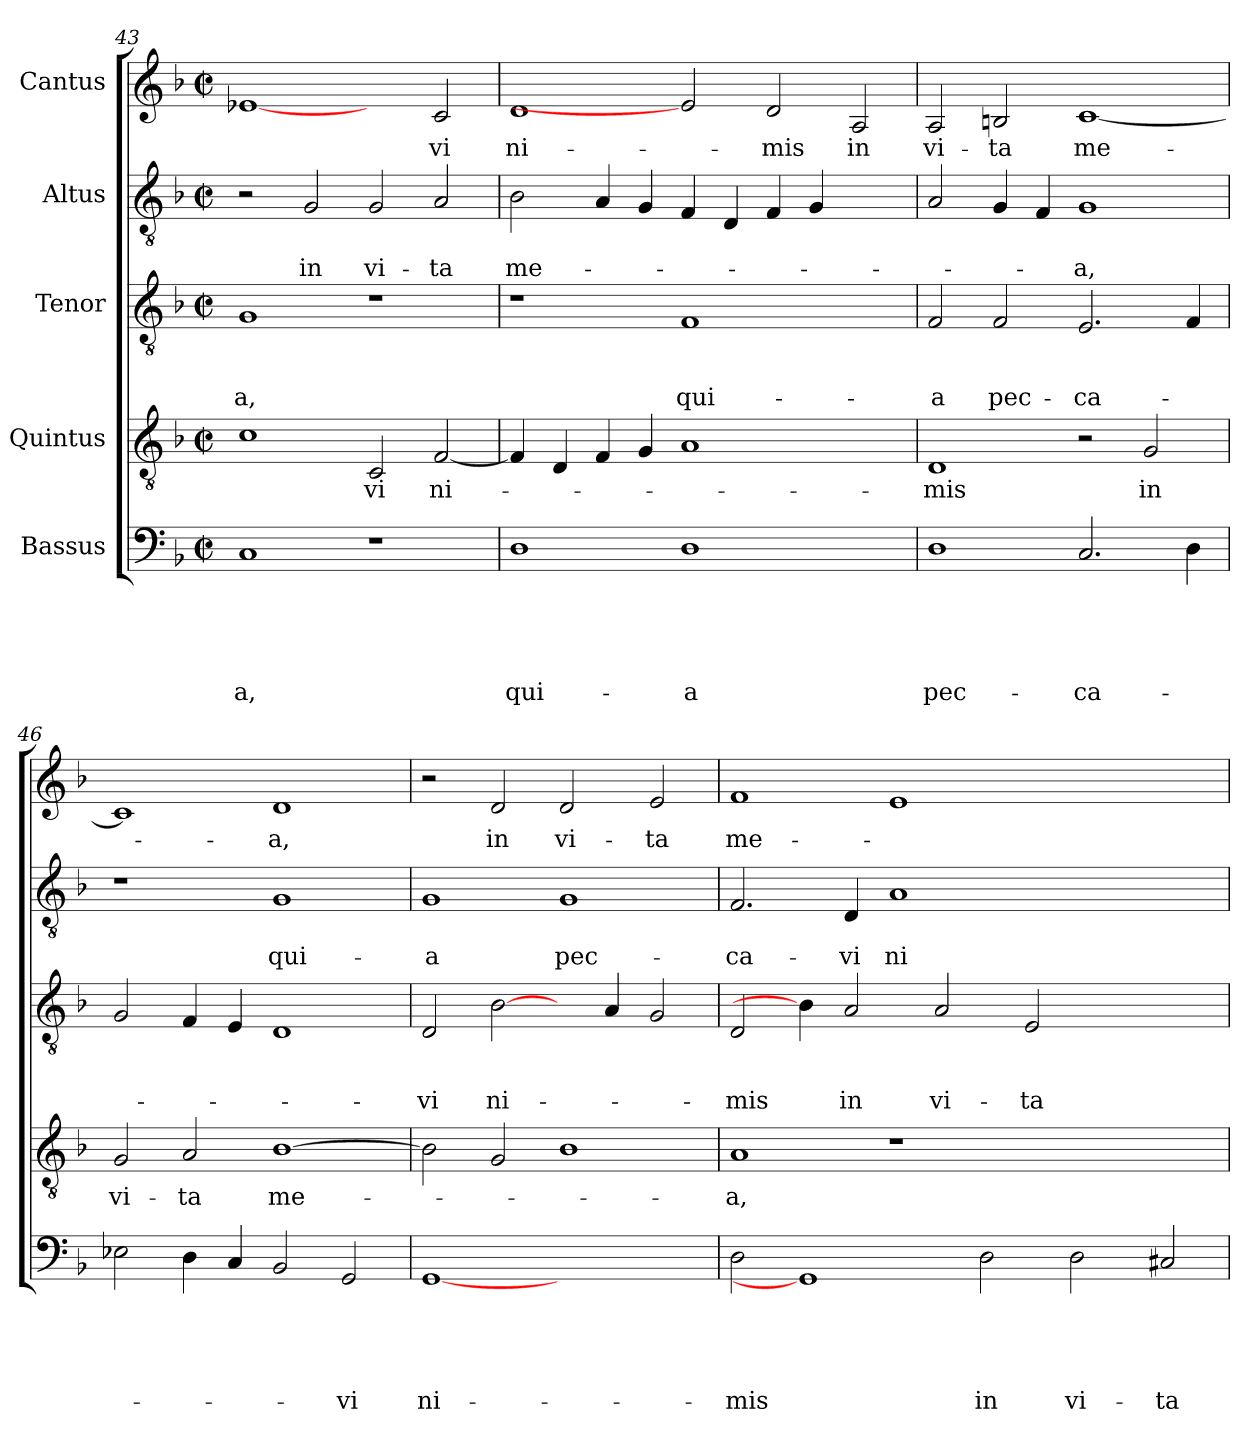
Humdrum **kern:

**kern	**text	**text	**text	**text	**text	**kern	**text	**kern	**text	**text	**text	**kern	**text	**text	**kern	**text
*part5	*part5	*part5	*part5	*part5	*part5	*part4	*part4	*part3	*part3	*part3	*part3	*part2	*part2	*part2	*part1	*part1
*staff5	*staff5	*staff5	*staff5	*staff5	*staff5	*staff4	*staff4	*staff3	*staff3	*staff3	*staff3	*staff2	*staff2	*staff2	*staff1	*staff1
*I"Bassus	*	*	*	*	*	*I"Quintus	*	*I"Tenor	*	*	*	*I"Altus	*	*	*I"Cantus	*
*clefF4	*	*	*	*	*	*clefGv2	*	*clefGv2	*	*	*	*clefGv2	*	*	*clefG2	*
*k[b-]	*	*	*	*	*	*k[b-]	*	*k[b-]	*	*	*	*k[b-]	*	*	*k[b-]	*
*F:	*	*	*	*	*	*F:	*	*F:	*	*	*	*F:	*	*	*F:	*
*M2/2	*	*	*	*	*	*M2/2	*	*M2/2	*	*	*	*M2/2	*	*	*M2/2	*
*met(c|)	*	*	*	*	*	*met(c|)	*	*met(c|)	*	*	*	*met(c|)	*	*	*met(c|)	*
=43	=43	=43	=43	=43	=43	=43	=43	=43	=43	=43	=43	=43	=43	=43	=43	=43
!	!	!	!	!	!LO:LY:b	!	!	!	!	!	!LO:LY:b	!	!	!	!	!
1C	.	.	.	.	-a,	1c	.	1G	.	.	-a,	2r	.	.	[1e-X	.
!	!	!	!	!	!	!	!	!	!	!	!	!	!	!LO:LY:b	!	!
.	.	.	.	.	.	.	.	.	.	.	.	2G/	.	in	.	.
!	!	!	!	!	!	!	!LO:LY:b	!	!	!	!	!	!	!LO:LY:b	!	!
1r	.	.	.	.	.	2C/	-vi	1r	.	.	.	2G/	.	vi-	2ryy	.
!	!	!	!	!	!	!	!LO:LY:b	!	!	!	!	!	!	!LO:LY:b	!	!LO:LY:b
.	.	.	.	.	.	[2F/	ni-	.	.	.	.	2A/	.	-ta	2c/	-vi
=44	=44	=44	=44	=44	=44	=44	=44	=44	=44	=44	=44	=44	=44	=44	=44	=44
!	!	!	!	!	!LO:LY:b	!	!	!	!	!	!	!	!	!LO:LY:b	!	!LO:LY:b
1D	.	.	.	.	qui-	4F/]	.	1r	.	.	.	2B-\	.	me-	1d	ni-
.	.	.	.	.	.	4D/	.	.	.	.	.	.	.	.	.	.
.	.	.	.	.	.	4F/	.	.	.	.	.	4A/	.	.	.	.
.	.	.	.	.	.	4G/	.	.	.	.	.	4G/	.	.	.	.
!	!	!	!	!	!LO:LY:b	!	!	!	!	!	!LO:LY:b	!	!	!	!	!
1D	.	.	.	.	-a	1A	.	1F	.	.	qui-	4F/	.	.	2e-]	.
.	.	.	.	.	.	.	.	.	.	.	.	4D/	.	.	.	.
!	!	!	!	!	!	!	!	!	!	!	!	!	!	!	!	!LO:LY:b
.	.	.	.	.	.	.	.	.	.	.	.	4F/	.	.	2d/	-mis
.	.	.	.	.	.	.	.	.	.	.	.	4G/	.	.	.	.
!	!	!	!	!	!	!	!	!	!	!	!	!	!	!	!	!LO:LY:b
2ryy	.	.	.	.	.	2ryy	.	2ryy	.	.	.	2ryy	.	.	2A/	in
!!LO:LB:g=z
=45	=45	=45	=45	=45	=45	=45	=45	=45	=45	=45	=45	=45	=45	=45	=45	=45
!	!	!	!	!	!LO:LY:b	!	!LO:LY:b	!	!	!	!LO:LY:b	!	!	!	!	!LO:LY:b
1D	.	.	.	.	pec-	1D	-mis	2F/	.	.	-a	2A/	.	.	2A/	vi-
!	!	!	!	!	!	!	!	!	!	!	!LO:LY:b	!	!	!	!	!LO:LY:b
.	.	.	.	.	.	.	.	2F/	.	.	pec-	4G/	.	.	2Bn/	-ta
.	.	.	.	.	.	.	.	.	.	.	.	4F/	.	.	.	.
!	!	!	!	!	!LO:LY:b	!	!	!	!	!	!LO:LY:b	!	!	!LO:LY:b	!	!LO:LY:b
2.C/	.	.	.	.	-ca-	2r	.	2.E/	.	.	-ca-	1G	.	-a,	[1c	me-
!	!	!	!	!	!	!	!LO:LY:b	!	!	!	!	!	!	!	!	!
.	.	.	.	.	.	2G/	in	.	.	.	.	.	.	.	.	.
4D\	.	.	.	.	.	.	.	4F/	.	.	.	.	.	.	.	.
=46	=46	=46	=46	=46	=46	=46	=46	=46	=46	=46	=46	=46	=46	=46	=46	=46
!	!	!	!	!	!	!	!LO:LY:b	!	!	!	!	!	!	!	!	!
2E-X\	.	.	.	.	.	2G/	vi-	2G/	.	.	.	1r	.	.	1c]	.
!	!	!	!	!	!	!	!LO:LY:b	!	!	!	!	!	!	!	!	!
4D\	.	.	.	.	.	2A/	-ta	4F/	.	.	.	.	.	.	.	.
4C/	.	.	.	.	.	.	.	4E/	.	.	.	.	.	.	.	.
!	!	!	!	!	!	!	!LO:LY:b	!	!	!	!	!	!	!LO:LY:b	!	!LO:LY:b
2BB-/	.	.	.	.	.	[1B-	me-	1D	.	.	.	1G	.	qui-	1d	-a,
!	!	!	!	!	!LO:LY:b	!	!	!	!	!	!	!	!	!	!	!
2GG/	.	.	.	.	-vi	.	.	.	.	.	.	.	.	.	.	.
=47	=47	=47	=47	=47	=47	=47	=47	=47	=47	=47	=47	=47	=47	=47	=47	=47
!	!	!	!	!	!LO:LY:b	!	!	!	!	!	!LO:LY:b	!	!	!LO:LY:b	!	!
[1GG	.	.	.	.	ni-	2B-\]	.	2D/	.	.	-vi	1G	.	-a	2r	.
!	!	!	!	!	!	!	!	!	!	!	!LO:LY:b	!	!	!	!	!LO:LY:b
.	.	.	.	.	.	2G/	.	[2B-\	.	.	ni-	.	.	.	2d/	in
!	!	!	!	!	!	!	!	!	!	!	!	!	!	!LO:LY:b	!	!LO:LY:b
1ryy	.	.	.	.	.	1B-	.	4ryy	.	.	.	1G	.	pec-	2d/	vi-
.	.	.	.	.	.	.	.	4A/	.	.	.	.	.	.	.	.
!	!	!	!	!	!	!	!	!	!	!	!	!	!	!	!	!LO:LY:b
.	.	.	.	.	.	.	.	2G/	.	.	.	.	.	.	2e/	-ta
=48	=48	=48	=48	=48	=48	=48	=48	=48	=48	=48	=48	=48	=48	=48	=48	=48
!	!	!	!	!	!LO:LY:b	!	!LO:LY:b	!	!	!	!LO:LY:b	!	!	!LO:LY:b	!	!LO:LY:b
2D\	.	.	.	.	-mis	1A	-a,	2D/	.	.	-mis	2.F/	.	-ca-	1f	me-
1GG]	.	.	.	.	.	.	.	4B-\]	.	.	.	.	.	.	.	.
!	!	!	!	!	!	!	!	!	!	!	!LO:LY:b	!	!	!LO:LY:b	!	!
.	.	.	.	.	.	.	.	2A/	.	.	in	4D/	.	-vi	.	.
!	!	!	!	!	!	!	!	!	!	!	!	!	!	!LO:LY:b	!	!
.	.	.	.	.	.	1r	.	.	.	.	.	1A	.	ni-	1e	.
!	!	!	!	!	!	!	!	!	!	!	!LO:LY:b	!	!	!	!	!
.	.	.	.	.	.	.	.	2A/	.	.	vi-	.	.	.	.	.
!	!	!	!	!	!LO:LY:b	!	!	!	!	!	!	!	!	!	!	!
2D\	.	.	.	.	in	.	.	.	.	.	.	.	.	.	.	.
!	!	!	!	!	!	!	!	!	!	!	!LO:LY:b	!	!	!	!	!
.	.	.	.	.	.	.	.	2E/	.	.	-ta	.	.	.	.	.
!	!	!	!	!	!LO:LY:b	!	!	!	!	!	!	!	!	!	!	!
2D\	.	.	.	.	vi-	1ryy	.	.	.	.	.	1ryy	.	.	1ryy	.
.	.	.	.	.	.	.	.	2.ryy	.	.	.	.	.	.	.	.
!	!	!	!	!	!LO:LY:b	!	!	!	!	!	!	!	!	!	!	!
2C#X/	.	.	.	.	-ta	.	.	.	.	.	.	.	.	.	.	.
=	=	=	=	=	=	=	=	=	=	=	=	=	=	=	=	=
*-	*-	*-	*-	*-	*-	*-	*-	*-	*-	*-	*-	*-	*-	*-	*-	*-
